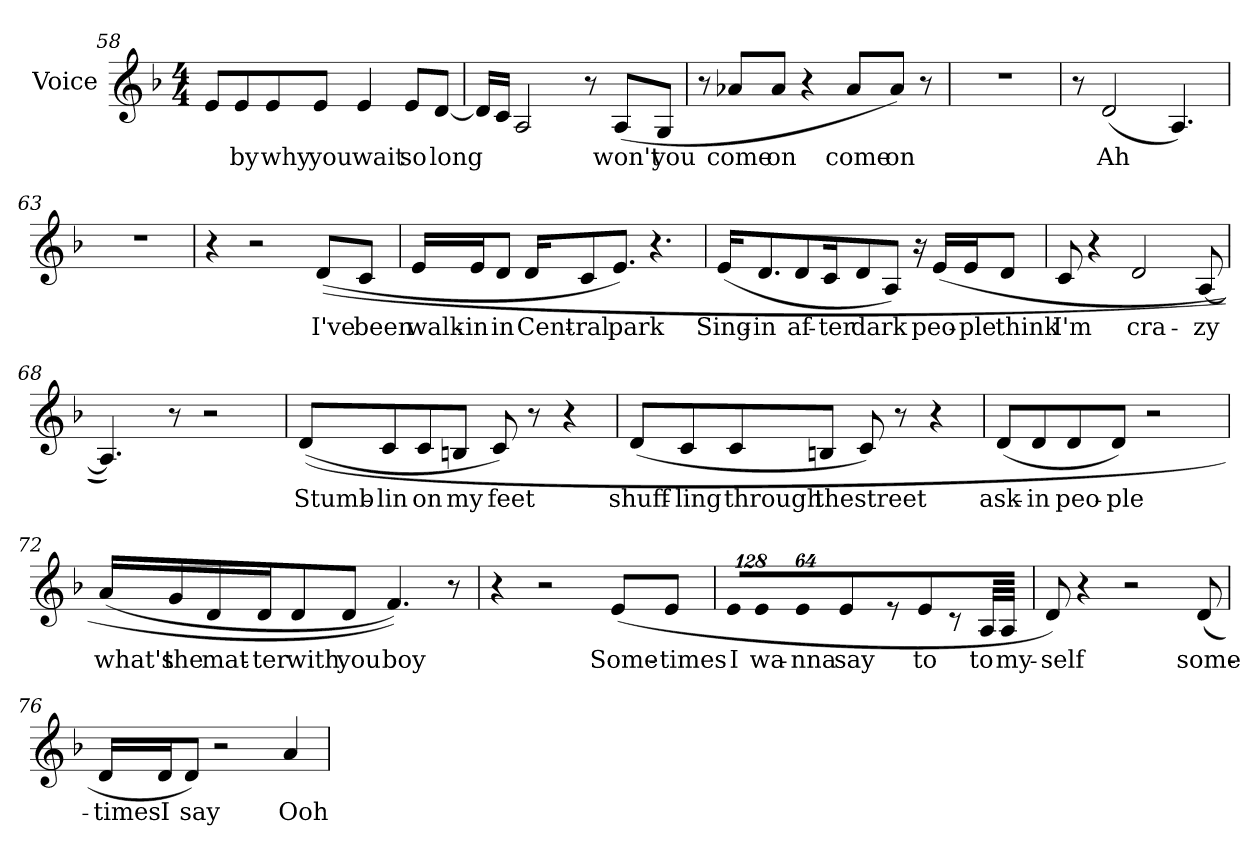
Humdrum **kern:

**kern	**text
*part1	*part1
*staff1	*staff1
*I"Voice	*
*I'Voice	*
*clefG2	*
*k[b-]	*
*F:	*
*M4/4	*
=58	=58
8ei/L	.
!	!LO:LY:b:color=#000000
8ei/	-by
!	!LO:LY:b:color=#000000
8ei/	why
!	!LO:LY:b:color=#000000
8ei/J	you
!	!LO:LY:b:color=#000000
4ei/	wait
!	!LO:LY:b:color=#000000
8ei/L	so
!	!LO:LY:b:color=#000000
[8di/J	long
=59	=59
16di/LL]	.
16ci/JJ	.
2Ai/	.
8r	.
!	!LO:LY:b:color=#000000
(8Ai/L	won't
!	!LO:LY:b:color=#000000
8Gi/J	you
!!LO:LB:g=z
=60	=60
8r	.
!	!LO:LY:b:color=#000000
8a-Xi/L	come
!	!LO:LY:b:color=#000000
8a-i/J	on
4r	.
!	!LO:LY:b:color=#000000
8a-i/L	come
!	!LO:LY:b:color=#000000
8a-i/J)	on
8r	.
=61	=61
1r	.
=62	=62
8r	.
!	!LO:LY:b:color=#000000
(2di/	Ah
4.Ai/)	.
=63	=63
1r	.
=64	=64
4r	.
2r	.
!	!LO:LY:b:color=#000000
((8di/L	I've
!	!LO:LY:b:color=#000000
8ci/J	been
!!LO:LB:g=z
=65	=65
!	!LO:LY:b:color=#000000
16ei/LL	walk-
!	!LO:LY:b:color=#000000
16ei/J	-in
!	!LO:LY:b:color=#000000
8di/J	in
!	!LO:LY:b:color=#000000
16di/KL	Cent-
!	!LO:LY:b:color=#000000
8ci/	-ral
!	!LO:LY:b:color=#000000
8.ei/J)	park
4.r	.
=66	=66
!	!LO:LY:b:color=#000000
(16ei/KL	Sing-
!	!LO:LY:b:color=#000000
8.di/	-in
!	!LO:LY:b:color=#000000
8di/	af-
!	!LO:LY:b:color=#000000
16ci/K	-ter
!	!LO:LY:b:color=#000000
8di/	dark
8Ai/J)	.
16r	.
!	!LO:LY:b:color=#000000
(16ei/LL	peo-
!	!LO:LY:b:color=#000000
16ei/J	-ple
!	!LO:LY:b:color=#000000
8di/J	think
=67	=67
!	!LO:LY:b:color=#000000
8ci/	I'm
4r	.
!	!LO:LY:b:color=#000000
2di/	cra-
!	!LO:LY:b:color=#000000
[8Ai/	-zy
!!LO:LB:g=z
=68	=68
4.Ai/]))	.
8r	.
2r	.
=69	=69
!	!LO:LY:b:color=#000000
((8di/L	Stumb-
!	!LO:LY:b:color=#000000
8ci/	-lin
!	!LO:LY:b:color=#000000
8ci/	on
!	!LO:LY:b:color=#000000
8Bni/J	my
!	!LO:LY:b:color=#000000
8ci/)	feet
8r	.
4r	.
=70	=70
!	!LO:LY:b:color=#000000
(8di/L	shuff-
!	!LO:LY:b:color=#000000
8ci/	-ling
!	!LO:LY:b:color=#000000
8ci/	through
!	!LO:LY:b:color=#000000
8Bni/J	the
!	!LO:LY:b:color=#000000
8ci/)	street
8r	.
4r	.
!!LO:LB:g=z
=71	=71
!	!LO:LY:b:color=#000000
(8di/L	ask-
!	!LO:LY:b:color=#000000
8di/	-in
!	!LO:LY:b:color=#000000
8di/	peo-
!	!LO:LY:b:color=#000000
8di/J)	-ple
2r	.
=72	=72
!	!LO:LY:b:color=#000000
(16ai/LL	what's
!	!LO:LY:b:color=#000000
16gi/	the
!	!LO:LY:b:color=#000000
16di/	mat-
!	!LO:LY:b:color=#000000
16di/J	-ter
!	!LO:LY:b:color=#000000
8di/	with
!	!LO:LY:b:color=#000000
8di/J	you
!	!LO:LY:b:color=#000000
4.fi/))	boy
8r	.
=73	=73
4r	.
2r	.
!	!LO:LY:b:color=#000000
(8ei/L	Some-
!	!LO:LY:b:color=#000000
8ei/J	-times
!!LO:PB:g=z
=74	=74
*Xbrackettup	*
!LO:N:vis=8	!
!	!LO:LY:b:color=#000000
1024%85ei/L	I
!LO:N:vis=8	!
!	!LO:LY:b:color=#000000
1024%85ei/	wa-
!LO:N:vis=8	!
!	!LO:LY:b:color=#000000
512%43ei/J	-nna
!	!LO:LY:b:color=#000000
4ei/	say
8r	.
!	!LO:LY:b:color=#000000
8ei/	to
8r	.
!	!LO:LY:b:color=#000000
16Ai/LL	to
!	!LO:LY:b:color=#000000
16Ai/JJ	my-
=75	=75
!	!LO:LY:b:color=#000000
8di/)	-self
4r	.
2r	.
!	!LO:LY:b:color=#000000
(8di/	some-
=76	=76
!	!LO:LY:b:color=#000000
16di/LL	-times
!	!LO:LY:b:color=#000000
16di/J	I
!	!LO:LY:b:color=#000000
8di/J)	say
2r	.
!	!LO:LY:b:color=#000000
4ai/	Ooh
=	=
*-	*-
